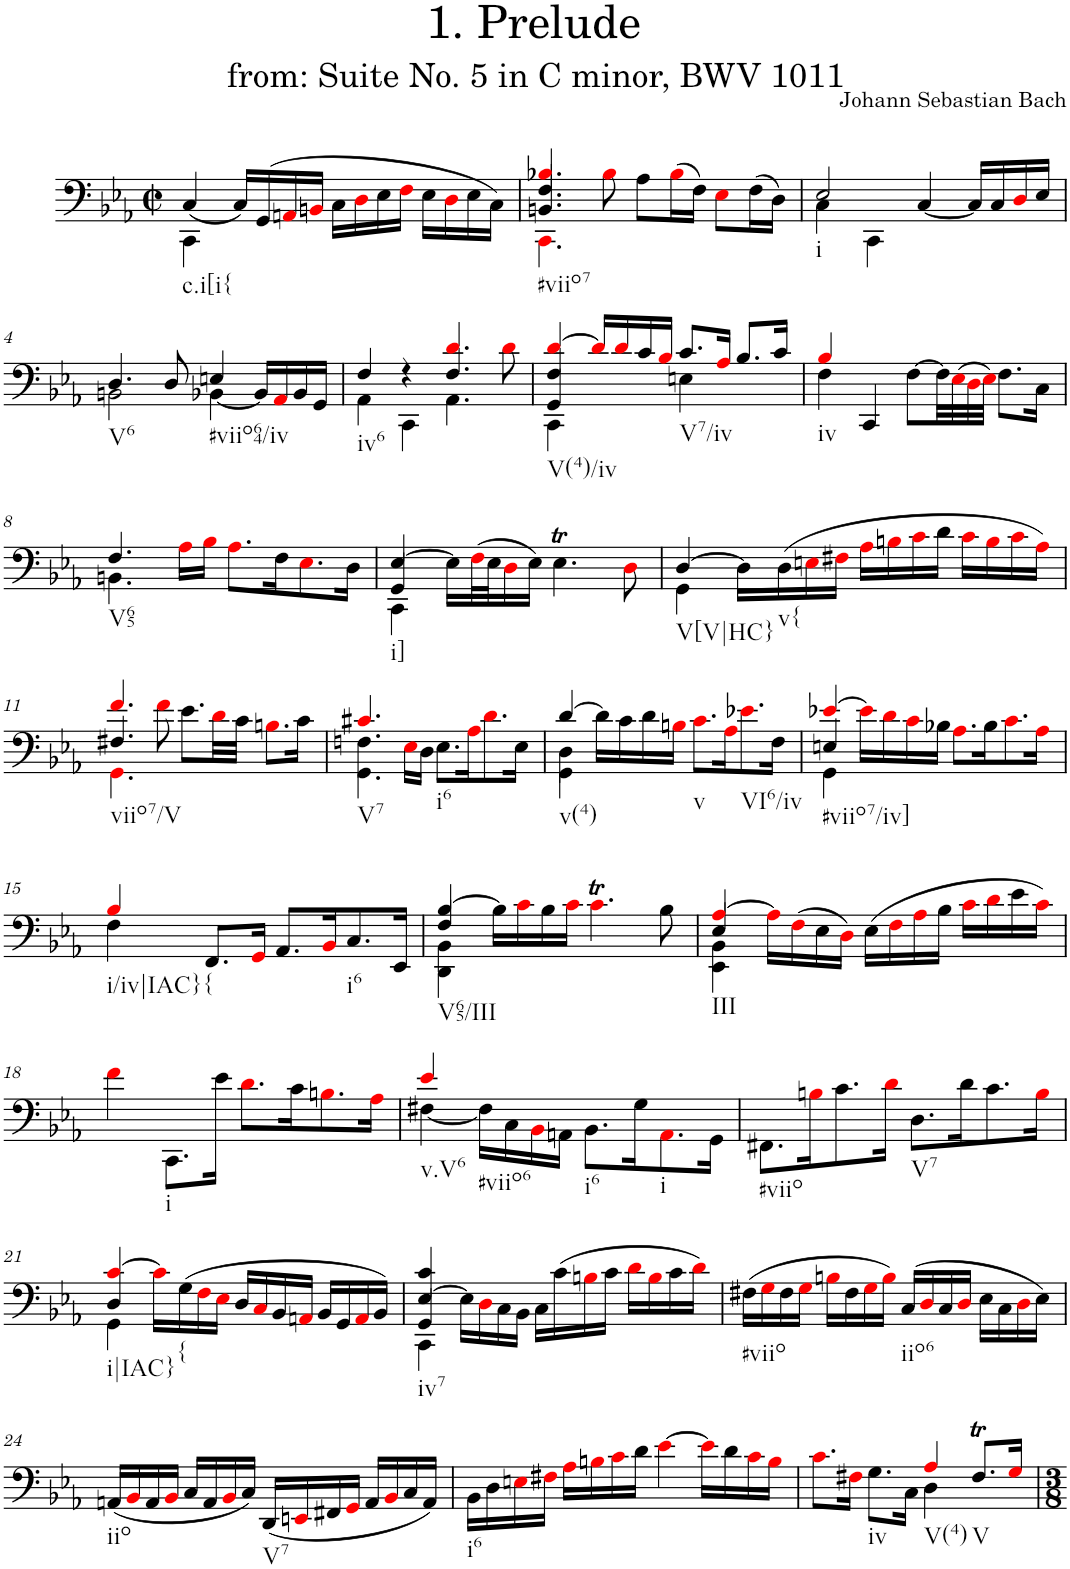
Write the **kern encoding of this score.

**kern
*part1
*staff1
*I"Piano
*I'Pno.
*clefF4
*k[b-e-a-]
*M2/2
*met(c|)
=1
*^
!LO:TX:b:t=c.i[i{	!
(<4C/	4CC\
16C/LL)	2.ryy
(16GG/	.
16AAni/	.
16BBni/JJ	.
16C\LL	.
16Di\	.
16E-\	.
16Fi\JJ	.
16E-\LL	.
16Di\	.
16E-\	.
16C\JJ)	.
=2	=2
*^	*^
!LO:TX:b:t=#viio7	!	!	!
4.B-Xi/	4.F/	4.BBn/	4.CCi\
8B-i\	2ryy	2ryy	2ryy
8A-\L	.	.	.
(16B-i\L	.	.	.
16F\JJ)	.	.	.
8E-i\L	.	.	.
(16F\L	8ryy	8ryy	8ryy
16D\JJ)	.	.	.
*	*v	*v	*v
=3	=3
!LO:TX:b:t=i	!
2E-/	4C\
.	4CC\
[4C/	2ryy
16C/LL]	.
16C/	.
16Di/	.
16E-/JJ	.
!!LO:LB:g=z	!!
=4	=4
!LO:TX:b:t=V6	!
4.D/	2BBn\
8D/	.
!LO:TX:b:t=#viio64/iv	!
[4BB-X\	4En/
16BB-/LL]	4ryy
16AA-i/	.
16BB-/	.
16GG/JJ	.
=5	=5
*	*^
!LO:TX:b:t=iv6	!	!
4F/	4AA-\	2ryy
4r	4CC\	.
4.di/	4.AA-\	4.F/
8di\	8ryy	8ryy
=6	=6	=6
*	*	*^
!LO:TX:b:t=V(4)/iv	!	!	!
[4di/	4F/	4GG/	4CC\
16di/LL]	4ryy	2.ryy	2.ryy
16di/	.	.	.
16c/	.	.	.
16B-i/JJ	.	.	.
!LO:TX:b:t=V7/iv	!	!	!
8.c/L	4En\	.	.
16A-i/Jk	.	.	.
8.B-/L	4ryy	.	.
16c/Jk	.	.	.
*	*v	*v	*v
=7	=7
!LO:TX:b:t=iv	!
4F\	4B-i/
4CC/	2.ryy
[8F\L	.
32F\LL]	.
(32E-i\	.
32Di\	.
32E-i\JJJ)	.
8.F\L	.
16C\Jk	.
!!LO:LB:g=z	!!
=8	=8
!LO:TX:b:t=V65	!
4.F/	4.BBn\
16A-i\LL	2ryy
16B-i\JJ	.
8.A-i\L	.
16F\K	.
8.E-i\	.
.	8ryy
16D\Jk	.
=9	=9
*	*^
!LO:TX:b:t=i]	!	!
[4E-/	4CC\	4GG/
16E-\LL]	2.ryy	2.ryy
(32Fi\L	.	.
32E-\J	.	.
16Di\	.	.
16E-\JJ)	.	.
4.E-T\	.	.
8Di\	.	.
*	*v	*v
=10	=10
!LO:TX:b:t=V[V|HC}	!
[4D/	4GG\
16D\LL]	2.ryy
!LO:TX:b:t=v{	!
(16D\	.
16Eni\	.
16F#Xi\JJ	.
16A-i\LL	.
16Bni\	.
16ci\	.
16d\JJ	.
16ci\LL	.
16Bi\	.
16ci\	.
16A-i\JJ)	.
!!LO:LB:g=z	!!
=11	=11
*	*^
!LO:TX:b:t=viio7/V	!	!
4.fi/	4.GGi\	4.F#X/
8fi\	2ryy	2ryy
8.e-\L	.	.
32di\LL	.	.
32c\JJJ	.	.
8.Bni\L	.	.
.	8ryy	8ryy
16c\Jk	.	.
=12	=12	=12
!LO:TX:b:t=V7	!	!
4.c#Xi/	4.GG\	4.Fn\
16E-i\LL	2ryy	2ryy
16D\JJ	.	.
!LO:TX:b:t=i6	!	!
8.E-\L	.	.
16A-i\K	.	.
8.di\	.	.
.	8ryy	8ryy
16E-\Jk	.	.
=13	=13	=13
!LO:TX:b:t=v(4)	!	!
[4d/	4D\	4GG\
16d\LL]	2.ryy	2.ryy
16c\	.	.
16d\	.	.
16Bni\JJ	.	.
!LO:TX:b:t=v	!	!
8.ci\L	.	.
16A-i\K	.	.
!LO:TX:b:t=VI6/iv	!	!
8.e-Xi\	.	.
16F\Jk	.	.
=14	=14	=14
!LO:TX:b:t=#viio7/iv]	!	!
[4e-Xi/	4En/	4GG\
16e-i\LL]	2.ryy	2.ryy
16di\	.	.
16ci\	.	.
16B-X\JJ	.	.
8.A-i\L	.	.
16B-\K	.	.
8.ci\	.	.
16A-i\Jk	.	.
*	*v	*v
!!LO:LB:g=z
=15	=15
!LO:TX:b:t=i/iv|IAC}	!
4B-i/	4F\
!LO:TX:b:t={	!
8.FF/L	2.ryy
16GGi/Jk	.
8.AA-/L	.
16BB-i/K	.
!LO:TX:b:t=i6	!
8.C/	.
16EE-/Jk	.
=16	=16
*^	*^
!LO:TX:b:t=V65/III	!	!	!
[4B-/	4DD\	4F/	4BB-\
16B-\LL]	2.ryy	2.ryy	2.ryy
16ci\	.	.	.
16B-\	.	.	.
16ci\JJ	.	.	.
4.cTi\	.	.	.
8B-\	.	.	.
=17	=17	=17	=17
!LO:TX:b:t=III	!	!	!
[4A-i/	4EE-\	4E-/	4BB-\
16A-i\LL]	2.ryy	2.ryy	2.ryy
(16Fi\	.	.	.
16E-\	.	.	.
16Di\JJ)	.	.	.
(16E-\LL	.	.	.
16Fi\	.	.	.
16A-i\	.	.	.
16B-\JJ	.	.	.
16ci\LL	.	.	.
16di\	.	.	.
16e-\	.	.	.
16ci\JJ)	.	.	.
*v	*v	*v	*v
!!LO:LB:g=z
=18
4fi\
!LO:TX:b:t=i
8.CC\L
16e-\Jk
8.di\L
16c\K
8.Bni\
16A-i\Jk
=19
*^
!LO:TX:b:t=v.V6	!
[4F#X\	4e-i/
!LO:TX:b:t=#viio6	!
16F#\LL]	2.ryy
16C\	.
16BB-i\	.
16AAn\JJ	.
!LO:TX:b:t=i6	!
8.BB-\L	.
16G\K	.
!LO:TX:b:t=i	!
8.AAi\	.
16GG\Jk	.
*v	*v
=20
!LO:TX:b:t=#viio
8.FF#X\L
16Bni\K
8.c\
16di\Jk
!LO:TX:b:t=V7
8.D\L
16d\K
8.c\
16Bi\Jk
!!LO:LB:g=z
=21
*^
*	*^
!LO:TX:b:t=i|IAC}	!	!
[4ci/	4GG\	4D/
16ci\LL]	2.ryy	2.ryy
!LO:TX:b:t={	!	!
(16G\	.	.
16Fi\	.	.
16E-i\JJ	.	.
16D/LL	.	.
16Ci/	.	.
16BB-/	.	.
16AAni/JJ	.	.
16BB-/LL	.	.
16GG/	.	.
16AAi/	.	.
16BB-/JJ)	.	.
=22	=22	=22
*	*	*^
!LO:TX:b:t=iv7	!	!	!
4c/	[4E-/	4GG/	4CC\
16E-\LL]	2.ryy	2.ryy	2.ryy
16Di\	.	.	.
16C\	.	.	.
16BB-\JJ	.	.	.
16C\LL	.	.	.
(16c\	.	.	.
16Bni\	.	.	.
16c\JJ	.	.	.
16di\LL	.	.	.
16Bi\	.	.	.
16c\	.	.	.
16di\JJ)	.	.	.
*v	*v	*v	*v
=23
!LO:TX:b:t=#viio
(16F#X\LL
16Gi\
16F#\
16Gi\JJ
16Bni\LL
16F#\
16Gi\
16Bi\JJ)
!LO:TX:b:t=iio6
(16C/LL
16Di/
16C/
16Di/JJ
16E-\LL
16C\
16Di\
16E-\JJ)
!!LO:LB:g=z
=24
!LO:TX:b:t=iio
(16AAn/LL
16BB-i/
16AA/
16BB-i/JJ
16C/LL
16AA/
16BB-i/
16C/JJ)
!LO:TX:b:t=V7
(16DD/LL
16EEni/
16FF#X/
16GGi/JJ
16AA/LL
16BB-i/
16C/
16AA/JJ)
=25
!LO:TX:b:t=i6
16BB-\LL
16D\
16Eni\
16F#Xi\JJ
16A-i\LL
16Bni\
16ci\
16d\JJ
[4e-i\
16e-i\LL]
16d\
16ci\
16Bi\JJ
=26
*^
8.ci\L	2ryy
16F#Xi\Jk	.
!LO:TX:b:t=iv	!
8.G\L	.
16C\Jk	.
!LO:TX:b:t=V(4)	!
4A-i/	4D\
!LO:TX:b:t=V	!
8.F#t/L	4ryy
16Gi/Jk	.
*v	*v
=
*-
